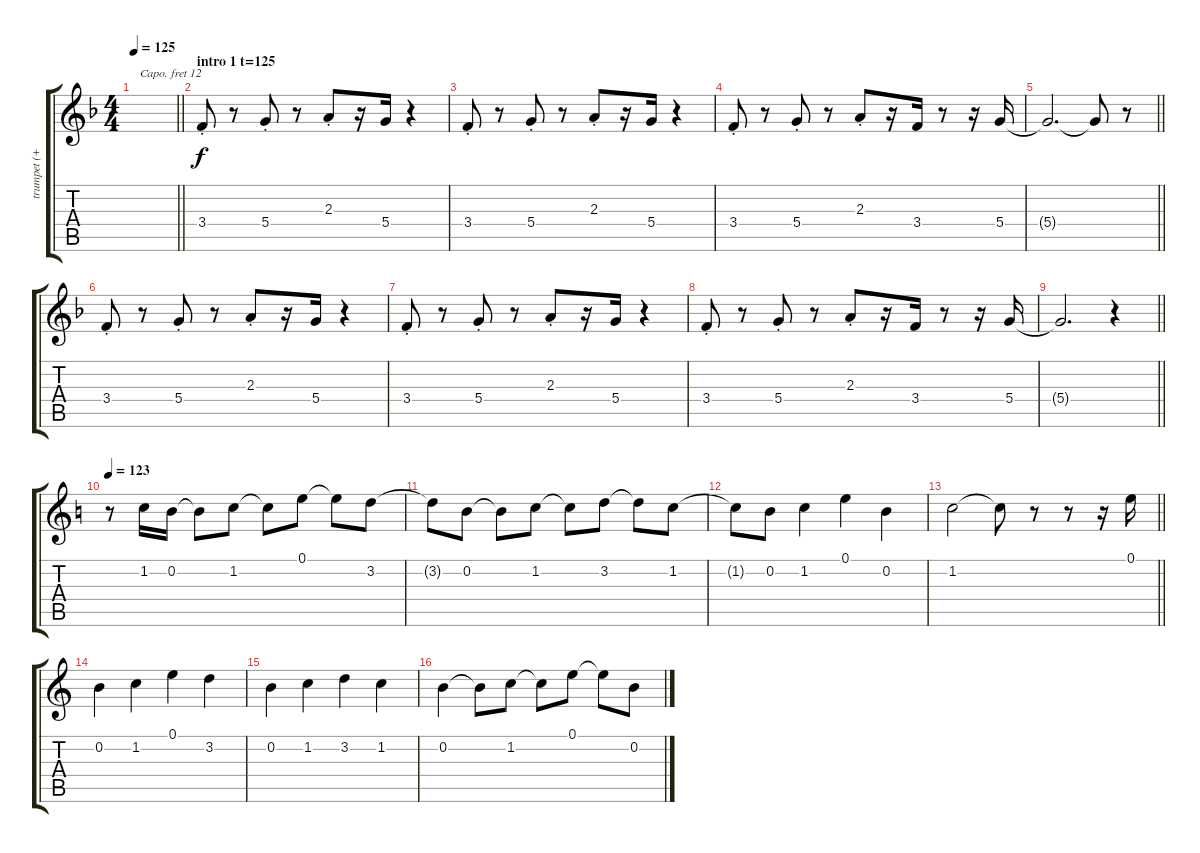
\track ("trumpet (+12)" "trumpet (+") {instrument trumpet}
\staff {score tabs}
\capo 12
\tuning (E4 B3 G3 D3 A2 E2) {hide}
\ts (4 4)
\tempo 125
\clef g2
\barLineRight lightlight
\ks f
|
\section ("" "intro 1 t=125")
3.4{st}.8 r.8 5.4{st}.8 r.8 2.3{st}.8 r.16 5.4.16 r.4 |
3.4{st}.8 r.8 5.4{st}.8 r.8 2.3{st}.8 r.16 5.4.16 r.4 |
3.4{st}.8 r.8 5.4{st}.8 r.8 2.3{st}.8 r.16 3.4.16 r.8 r.16 5.4.16 |
\barLineRight lightlight
5.4{t}.2{d} 5.4{t}.8 r.8 |
3.4{st}.8 r.8 5.4{st}.8 r.8 2.3{st}.8 r.16 5.4.16 r.4 |
3.4{st}.8 r.8 5.4{st}.8 r.8 2.3{st}.8 r.16 5.4.16 r.4 |
3.4{st}.8 r.8 5.4{st}.8 r.8 2.3{st}.8 r.16 3.4.16 r.8 r.16 5.4.16 |
\barLineRight lightlight
5.4{t}.2{d} r.4 |
\tempo 123
\ks c
r.8 1.2.16 0.2.16 0.2{t}.8 1.2.8 1.2{t}.8 0.1.8 0.1{t}.8 3.2.8 |
3.2{t}.8 0.2.8 0.2{t}.8 1.2.8 1.2{t}.8 3.2.8 3.2{t}.8 1.2.8 |
1.2{t}.8 0.2.8 1.2.4 0.1.4 0.2.4 |
\barLineRight lightlight
1.2.2 1.2{t}.8 r.8 r.8 r.16 0.1.16 |
0.2.4 1.2.4 0.1.4 3.2.4 |
0.2.4 1.2.4 3.2.4 1.2.4 |
0.2.4 0.2{t}.8 1.2.8 1.2{t}.8 0.1.8 0.1{t}.8 0.2.8
